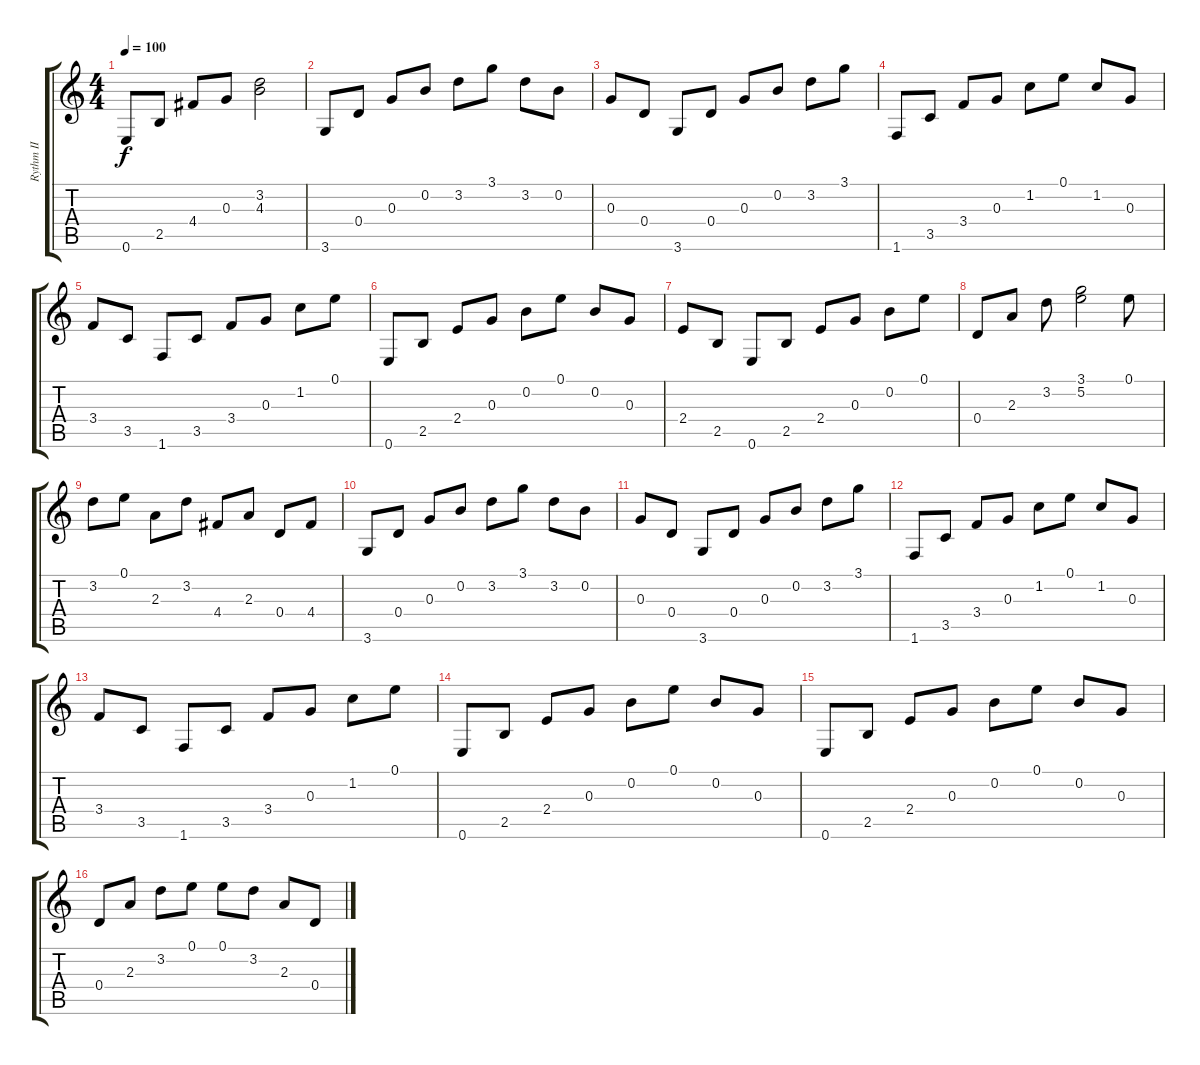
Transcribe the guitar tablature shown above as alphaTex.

\track ("Rythm II" "Rythm II") {instrument banjo}
\staff {score tabs}
\tuning (E4 B3 G3 D3 A2 E2) {hide}
\displaytranspose 12
\ts (4 4)
\tempo 100
\clef g2
\ks c
0.6.8{dy f} 2.5.8 4.4.8 0.3.8 (3.2 4.3).2 |
3.6.8 0.4.8 0.3.8 0.2.8 3.2.8 3.1.8 3.2.8 0.2.8 |
0.3.8 0.4.8 3.6.8 0.4.8 0.3.8 0.2.8 3.2.8 3.1.8 |
1.6.8 3.5.8 3.4.8 0.3.8 1.2.8 0.1.8 1.2.8 0.3.8 |
3.4.8 3.5.8 1.6.8 3.5.8 3.4.8 0.3.8 1.2.8 0.1.8 |
0.6.8 2.5.8 2.4.8 0.3.8 0.2.8 0.1.8 0.2.8 0.3.8 |
2.4.8 2.5.8 0.6.8 2.5.8 2.4.8 0.3.8 0.2.8 0.1.8 |
0.4.8 2.3.8 3.2.8 (3.1 5.2).2 0.1.8 |
3.2.8 0.1.8 2.3.8 3.2.8 4.4.8 2.3.8 0.4.8 4.4.8 |
3.6.8 0.4.8 0.3.8 0.2.8 3.2.8 3.1.8 3.2.8 0.2.8 |
0.3.8 0.4.8 3.6.8 0.4.8 0.3.8 0.2.8 3.2.8 3.1.8 |
1.6.8 3.5.8 3.4.8 0.3.8 1.2.8 0.1.8 1.2.8 0.3.8 |
3.4.8 3.5.8 1.6.8 3.5.8 3.4.8 0.3.8 1.2.8 0.1.8 |
0.6.8 2.5.8 2.4.8 0.3.8 0.2.8 0.1.8 0.2.8 0.3.8 |
0.6.8 2.5.8 2.4.8 0.3.8 0.2.8 0.1.8 0.2.8 0.3.8 |
0.4.8 2.3.8 3.2.8 0.1.8 0.1.8 3.2.8 2.3.8 0.4.8
